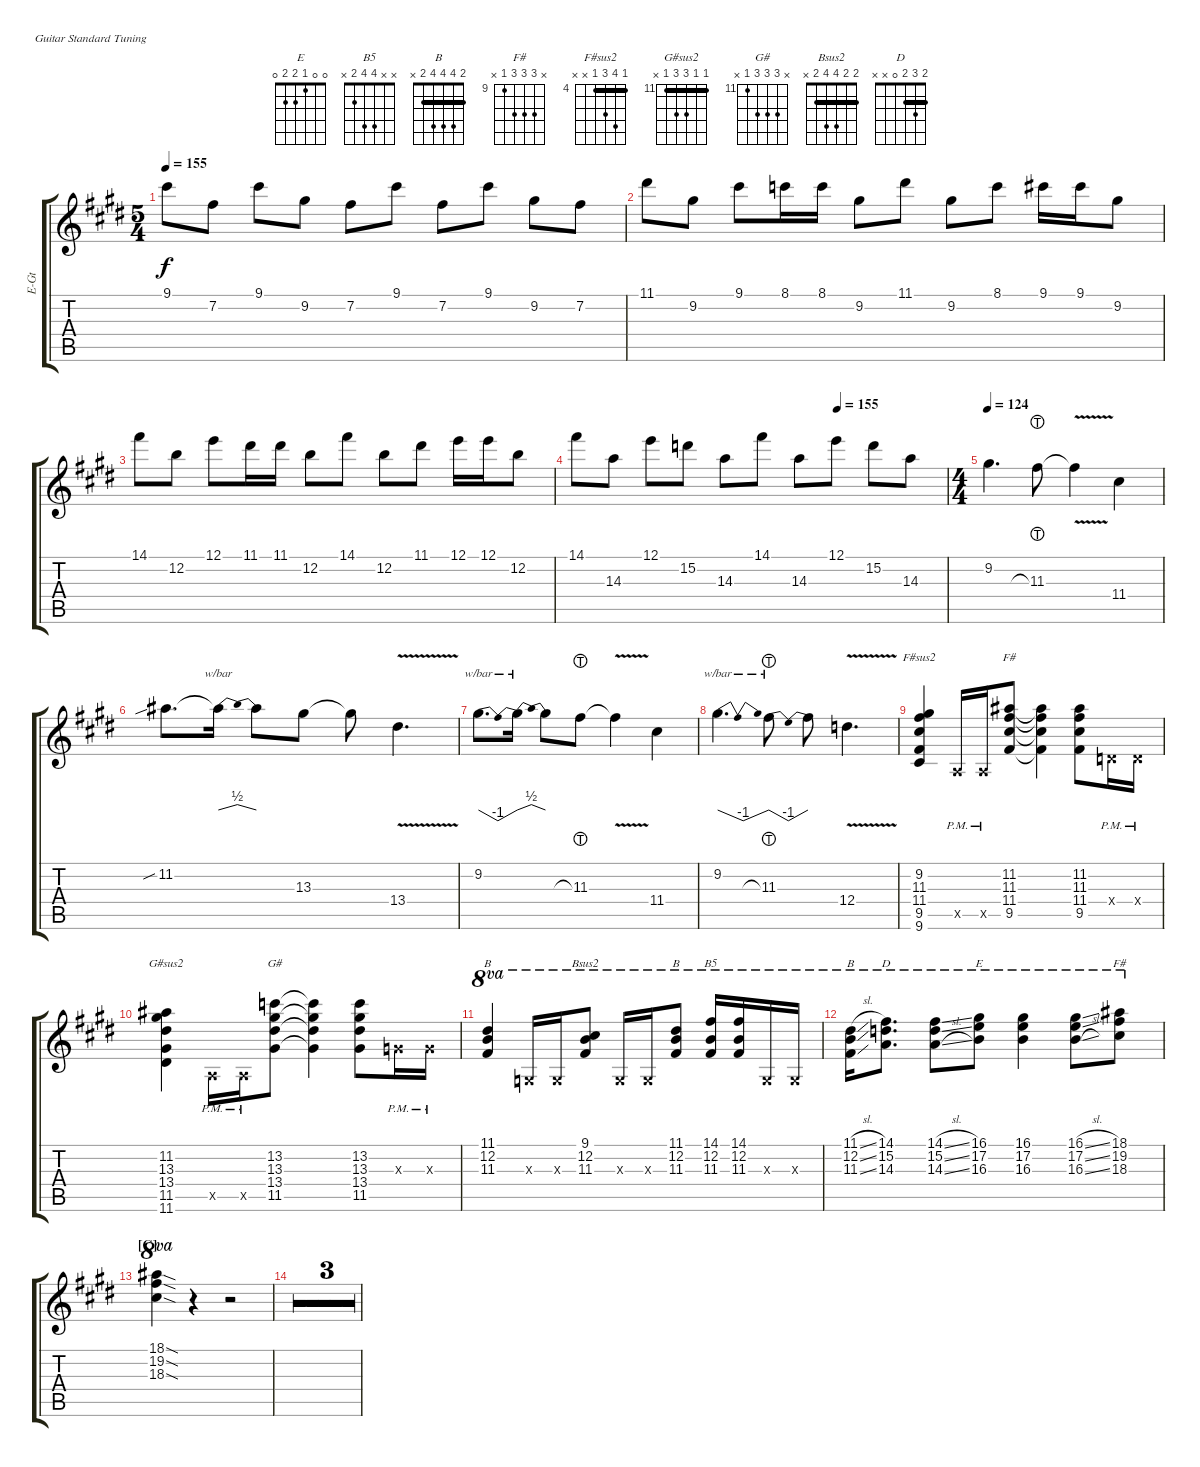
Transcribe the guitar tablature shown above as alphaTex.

\defaultSystemsLayout 4
\bracketExtendMode groupsimilarinstruments
\otherSystemsTrackNameOrientation horizontal
\track ("Rhythm Guitar I" "E-Gt") {multiBarRest instrument distortionguitar}
\staff {score tabs}
\tuning (E4 B3 G3 D3 A2 E2)
\chord ("E" 0 0 1 2 2 0) {showfingering false}
\chord ("B5" x x 4 4 2 x) {showfingering false}
\chord ("B" 2 4 4 4 2 x) {showfingering false barre 2}
\chord ("F#" 2 2 3 4 4 2) {showfingering false barre (2 2)}
\chord ("F#sus2" 4 7 6 4 x x) {firstfret 4 showfingering false barre 4}
\chord ("F#" x 11 11 11 9 x) {firstfret 9 showfingering false}
\chord ("G#sus2" 11 11 13 13 11 x) {firstfret 11 showfingering false barre (11 11)}
\chord ("G#" x 13 13 13 11 x) {firstfret 11 showfingering false}
\chord ("Bsus2" 2 2 4 4 2 x) {showfingering false barre (2 2)}
\chord ("D" 2 3 2 0 x x) {showfingering false barre 2}
\ts (5 4)
\tempo 155
\clef g2
\ks c#minor
9.1{acc #}.8{dy f} 7.2{acc #}.8 9.1{acc #}.8 9.2{acc #}.8 7.2{acc #}.8 9.1{acc #}.8 7.2{acc #}.8 9.1{acc #}.8 9.2{acc #}.8 7.2{acc #}.8 |
11.1{acc #}.8 9.2{acc #}.8 9.1{acc #}.8 8.1{acc forcenatural}.16 8.1{acc forcenatural}.16 9.2{acc #}.8 11.1{acc #}.8 9.2{acc #}.8 8.1{acc forcenatural}.8 9.1{acc #}.16 9.1{acc #}.16 9.2{acc #}.8 |
14.1{acc #}.8 12.2{acc forcenatural}.8 12.1{acc forcenatural}.8 11.1{acc #}.16 11.1{acc #}.16 12.2{acc forcenatural}.8 14.1{acc #}.8 12.2{acc forcenatural}.8 11.1{acc #}.8 12.1{acc forcenatural}.16 12.1{acc forcenatural}.16 12.2{acc forcenatural}.8 |
\tempo (155 0.70625)
14.1{acc #}.8 14.3{acc forcenatural}.8 12.1{acc forcenatural}.8 15.2{acc forcenatural}.8 14.3{acc forcenatural}.8 14.1{acc #}.8 14.3{acc forcenatural}.8 12.1{acc forcenatural}.8 15.2{acc forcenatural}.8 14.3{acc forcenatural}.8 |
\ts (4 4)
\beaming (8 2 2 2 2 2)
\tempo 124
9.2{acc #}.4{d} 11.3{lht acc #}.8 11.3{v t acc #}.4 11.4{acc #}.4 |
11.2{sib acc #}.8{d} 11.2{t acc #}.16{tbe (dip default 0 0 16.8 2 17.4 2 33.6 0)} 11.2{t acc #}.8 13.3{acc #}.8 13.3{t acc #}.8 13.4{v acc #}.4{d} |
9.2{acc #}.8{d tbe (dip default 0 0 15 -4 30 0)} 9.2{t acc #}.16{tbe (dip default 0 0 16.8 2 17.4 2 33.6 0)} 9.2{t acc #}.8 11.3{lht acc #}.8 11.3{v t acc #}.4 11.4{acc #}.4 |
9.2{acc #}.4{d tbe (dip default 0 0 10.799999999999999 -4 11.4 -4 23.4 0)} 11.3{lht acc #}.8{tbe (dip default 0 0 12.6 -4 13.2 -4 24 0)} 11.3{t acc #}.8 12.4{v acc forcenatural}.4{d} |
(9.2{acc #} 11.3{acc #} 11.4{acc #} 9.5{acc #} 9.6{acc #}).4{ch "F#sus2"} 0.5{pm x acc forcenatural}.16 0.5{pm x acc forcenatural}.16 (11.2{acc #} 11.3{acc #} 11.4{acc #} 9.5{acc #}).8{ch "F#"} (11.2{t acc #} 11.3{t acc #} 11.4{t acc #} 9.5{t acc #}).4 (11.2{acc #} 11.3{acc #} 11.4{acc #} 9.5{acc #}).8 0.4{pm x acc forcenatural}.16 0.4{pm x acc forcenatural}.16 |
(11.2{acc #} 13.3{acc #} 13.4{acc #} 11.5{acc #} 11.6{acc #}).4{ch "G#sus2"} 0.5{pm x acc forcenatural}.16 0.5{pm x acc forcenatural}.16 (13.2{acc forcenatural} 13.3{acc #} 13.4{acc #} 11.5{acc #}).8{ch "G#"} (13.2{t acc forcenatural} 13.3{t acc #} 13.4{t acc #} 11.5{t acc #}).4 (13.2{acc forcenatural} 13.3{acc #} 13.4{acc #} 11.5{acc #}).8 0.3{pm x acc forcenatural}.16 0.3{pm x acc forcenatural}.16 |
(11.1{acc #} 12.2{acc forcenatural} 11.3{acc #}).4{ch "B" ot 8va} 0.3{x acc forcenatural}.16{ot 8va} 0.3{x acc forcenatural}.16{ot 8va} (11.3{acc #} 12.2{acc forcenatural} 9.1{acc #}).8{ch "Bsus2" ot 8va} 0.3{x acc forcenatural}.16{ot 8va} 0.3{x acc forcenatural}.16{ot 8va} (11.3{acc #} 12.2{acc forcenatural} 11.1{acc #}).8{ch "B" ot 8va} (12.2{acc forcenatural} 11.3{acc #} 14.1{acc #}).16{ch "B5" ot 8va} (12.2{acc forcenatural} 14.1{acc #} 11.3{acc #}).16{ot 8va} 0.3{x acc forcenatural}.16{ot 8va} 0.3{x acc forcenatural}.16{ot 8va} |
(11.3{sl acc #} 12.2{sl acc forcenatural} 11.1{sl acc #}).16{ch "B" ot 8va} (14.3{acc forcenatural} 15.2{acc forcenatural} 14.1{acc #}).8{d ch "D" ot 8va} (14.1{sl acc #} 15.2{sl acc forcenatural} 14.3{sl acc forcenatural}).8{ot 8va} (16.1{acc #} 17.2{acc forcenatural} 16.3{acc forcenatural}).8{ch "E" ot 8va} (16.3{acc forcenatural} 17.2{acc forcenatural} 16.1{acc #}).4{ot 8va} (16.1{sl acc #} 17.2{sl acc forcenatural} 16.3{sl acc forcenatural}).8{ot 8va} (18.1{acc #} 19.2{acc #} 18.3{acc #}).8{ch "F#" ot 8va} |
\section ("C" "")
(18.1{sod acc #} 19.2{sod acc #} 18.3{sod acc #}).4{ot 8va} r.4 r.2 |
r.1 |
r.1 |
r.1
